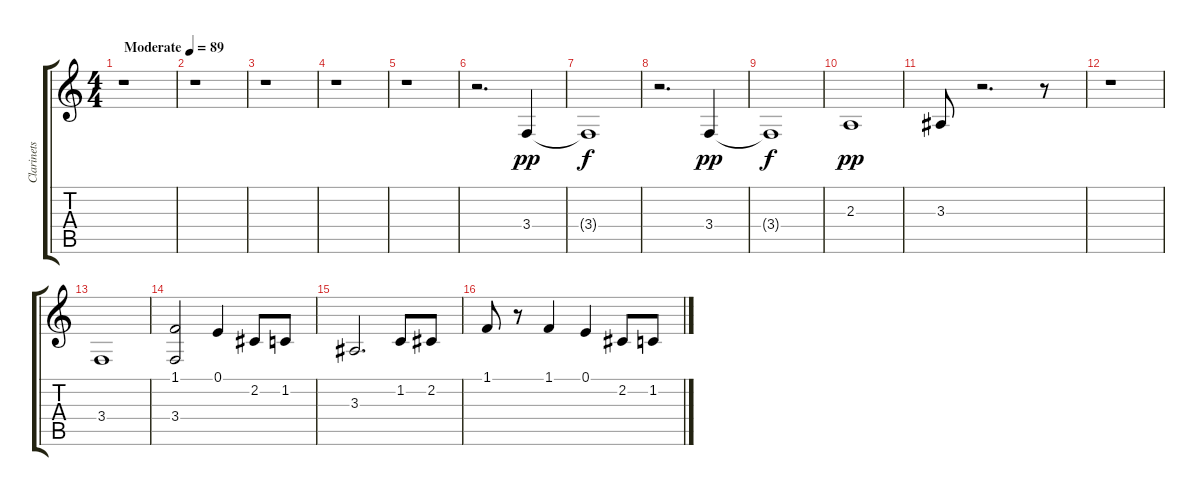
\track ("Clarinets" "Clarinets") {instrument clarinet}
\staff {score tabs}
\tuning (E4 B3 G3 D3 A2 E2) {hide}
\ts (4 4)
\tempo (89 "Moderate")
\clef g2
\ks c
r.1{dy pp instrument clarinet} |
r.1 |
r.1 |
r.1 |
r.1 |
r.2{d} 3.4.4 |
3.4{t}.1{dy f} |
r.2{d} 3.4.4{dy pp} |
3.4{t}.1{dy f} |
2.3.1{dy pp} |
3.3.8 r.2{d} r.8 |
r.1 |
3.4.1 |
(1.1 3.4).2 0.1.4 2.2.8 1.2.8 |
3.3.2{d} 1.2.8 2.2.8 |
1.1.8 r.8 1.1.4 0.1.4 2.2.8 1.2.8
